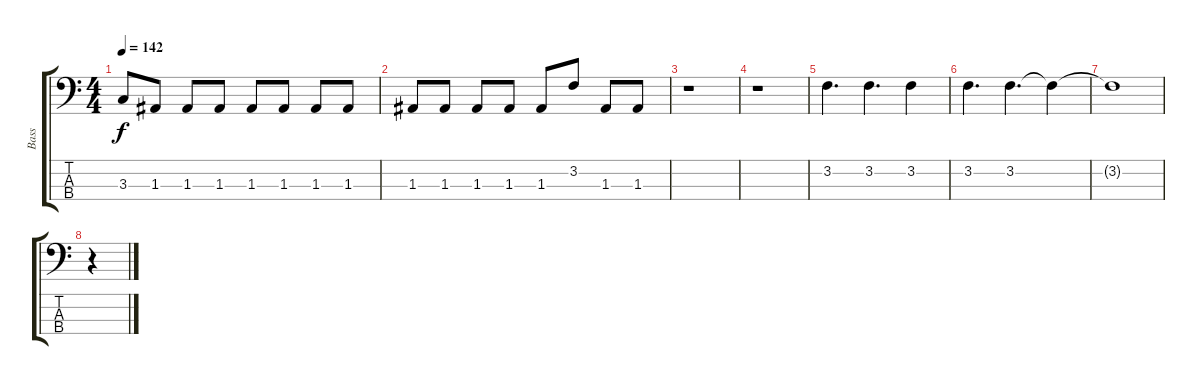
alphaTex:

\track ("Bass" "Bass") {instrument electricbasspick}
\staff {score tabs}
\tuning (G2 D2 A1 E1) {hide}
\ts (4 4)
\tempo 142
\clef f4
\ks c
3.3.8{dy f} 1.3.8 1.3.8 1.3.8 1.3.8 1.3.8 1.3.8 1.3.8 |
1.3.8 1.3.8 1.3.8 1.3.8 1.3.8 3.2.8 1.3.8 1.3.8 |
r.1 |
r.1 |
3.2.4{d} 3.2.4{d} 3.2.4 |
3.2.4{d} 3.2.4{d} 3.2{t}.4 |
3.2{t}.1 |
r.4
